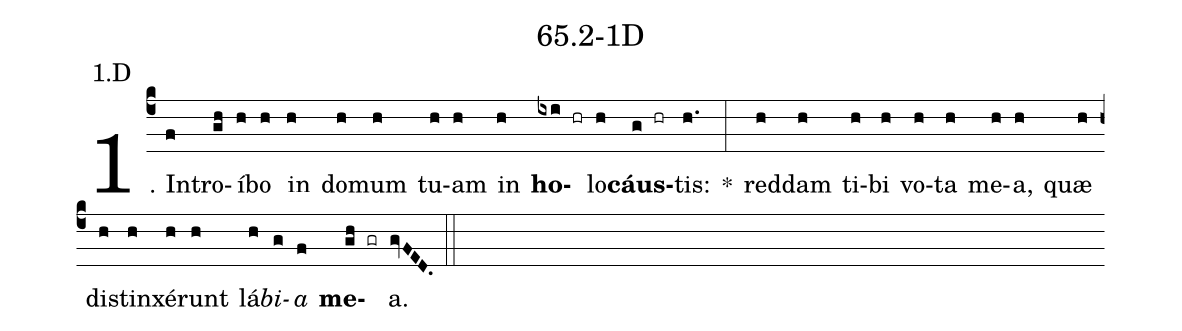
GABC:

name: 65.2-1D;
annotation: 1.D;
%%
(c4)1. In(f)tro(gh)í(h)bo(h) in(h) do(h)mum(h) tu(h)am(h) in(h) <b>ho</b>(ixi hr)lo(h)<b>cáus</b>(g hr)tis:(h.) *(:) red(h)dam(h) ti(h)bi(h) vo(h)ta(h) me(h)a,(h) quæ(h) di(h)stin(h)xé(h)runt(h) lá(h)<i>bi</i>(g)<i>a</i>(f) <b>me</b>(gh gr)a.(gvFED.) (::)


%E(h) u(h) o(g) u(f) a(gh) e.(gvFED.) (::)
